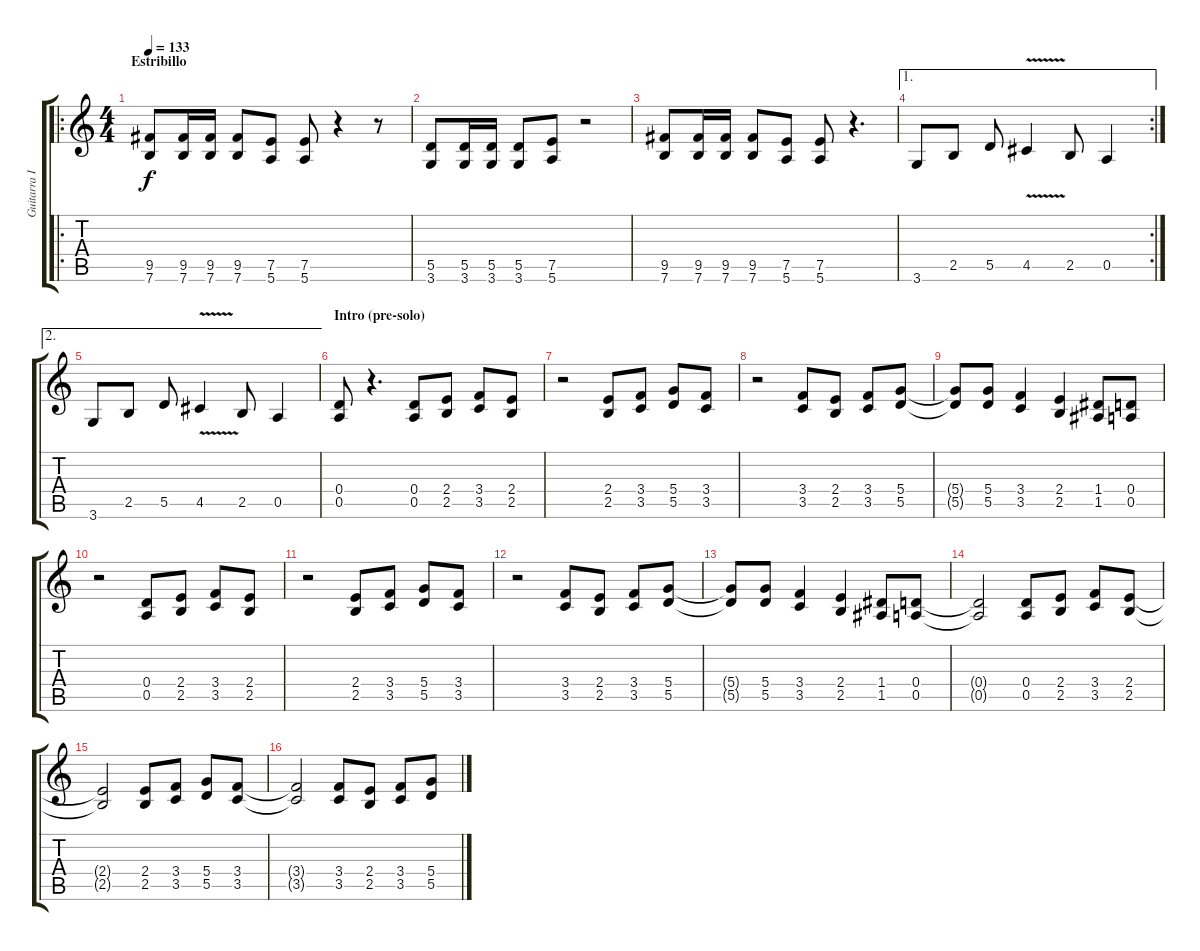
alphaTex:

\track ("Guitarra I" "Guitarra I") {instrument distortionguitar}
\staff {score tabs}
\tuning (E4 B3 G3 D3 A2 E2) {hide}
\ro
\ts (4 4)
\section ("" "Estribillo")
\tempo 133
\clef g2
\ks c
(9.5 7.6).8{dy f} (9.5 7.6).16 (9.5 7.6).16 (9.5 7.6).8 (7.5 5.6).8 (7.5 5.6).8 r.4 r.8 |
(5.5 3.6).8 (5.5 3.6).16 (5.5 3.6).16 (5.5 3.6).8 (7.5 5.6).8 r.2 |
(9.5 7.6).8 (9.5 7.6).16 (9.5 7.6).16 (9.5 7.6).8 (7.5 5.6).8 (7.5 5.6).8 r.4{d} |
\ae 1
\rc 2
3.6.8 2.5.8 5.5.8 4.5{v}.4 2.5.8 0.5.4 |
\ae 2
3.6.8 2.5.8 5.5.8 4.5{v}.4 2.5.8 0.5.4 |
\section ("" "Intro (pre-solo)")
(0.4 0.5).8 r.4{d} (0.4 0.5).8 (2.4 2.5).8 (3.4 3.5).8 (2.4 2.5).8 |
r.2 (2.4 2.5).8 (3.4 3.5).8 (5.4 5.5).8 (3.4 3.5).8 |
r.2 (3.4 3.5).8 (2.4 2.5).8 (3.4 3.5).8 (5.4 5.5).8 |
(5.4{t} 5.5{t}).8 (5.4 5.5).8 (3.4 3.5).4 (2.4 2.5).4 (1.4 1.5).8 (0.4 0.5).8 |
r.2 (0.4 0.5).8 (2.4 2.5).8 (3.4 3.5).8 (2.4 2.5).8 |
r.2 (2.4 2.5).8 (3.4 3.5).8 (5.4 5.5).8 (3.4 3.5).8 |
r.2 (3.4 3.5).8 (2.4 2.5).8 (3.4 3.5).8 (5.4 5.5).8 |
(5.4{t} 5.5{t}).8 (5.4 5.5).8 (3.4 3.5).4 (2.4 2.5).4 (1.4 1.5).8 (0.4 0.5).8 |
(0.4{t} 0.5{t}).2 (0.4 0.5).8 (2.4 2.5).8 (3.4 3.5).8 (2.4 2.5).8 |
(2.4{t} 2.5{t}).2 (2.4 2.5).8 (3.4 3.5).8 (5.4 5.5).8 (3.4 3.5).8 |
(3.4{t} 3.5{t}).2 (3.4 3.5).8 (2.4 2.5).8 (3.4 3.5).8 (5.4 5.5).8
